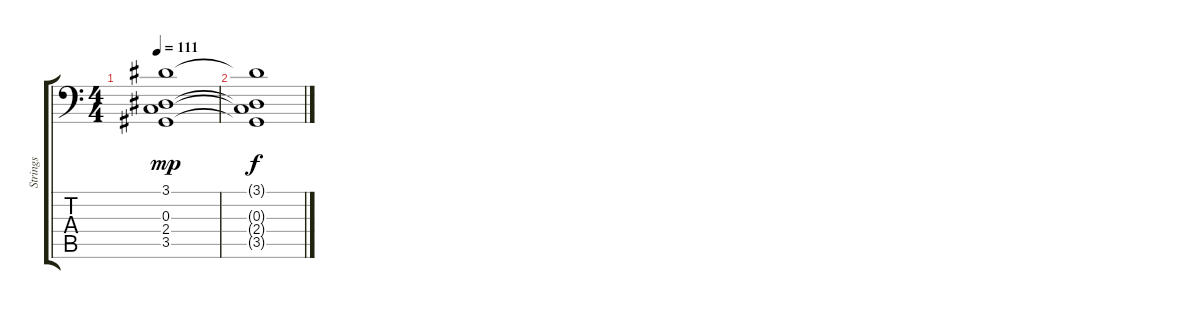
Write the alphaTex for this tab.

\track ("Strings" "Strings") {instrument stringensemble1}
\staff {score tabs}
\tuning (C4 G3 Eb3 Bb2 F2 Bb1) {hide}
\ts (4 4)
\tempo 111
\clef f4
\ks c
(3.1 0.3 2.4 3.5).1{dy mp} |
(3.1{t} 0.3{t} 2.4{t} 3.5{t}).1{dy f volume 0}
